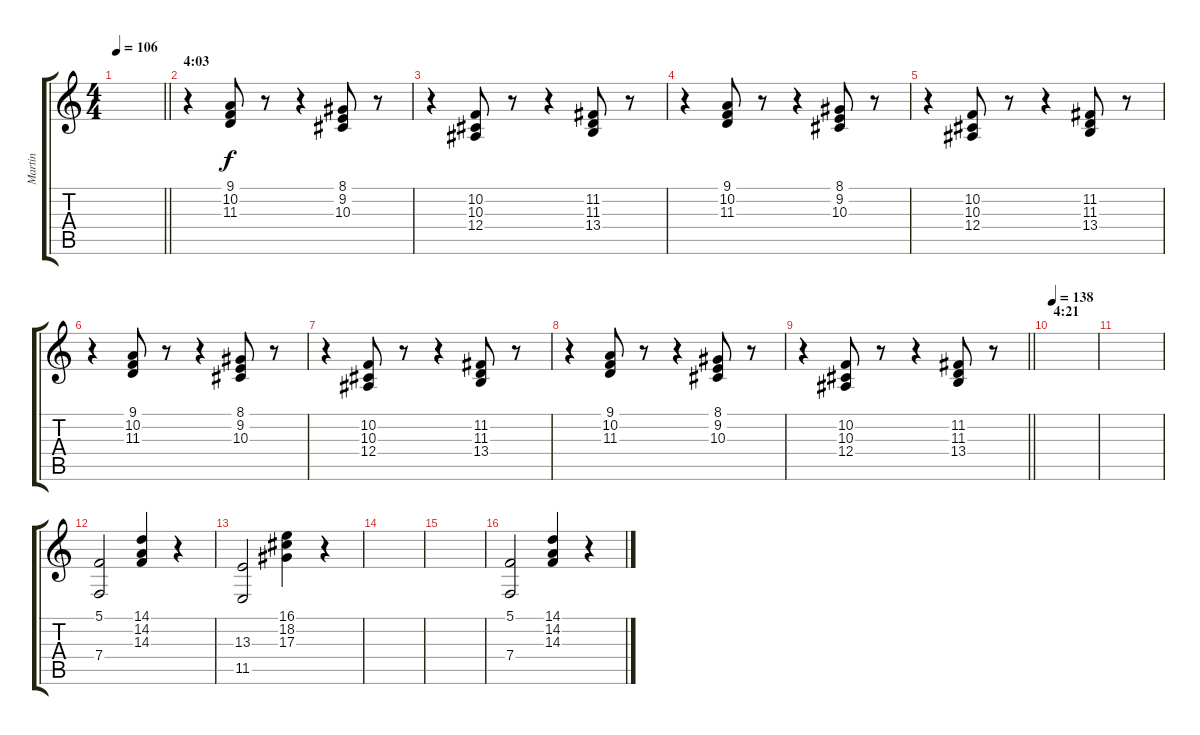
\track ("Martin" "Martin") {instrument choiraahs}
\staff {score tabs}
\tuning (C4 G3 Eb3 Bb2 F2 C2) {hide}
\ts (4 4)
\tempo 106
\clef g2
\barLineRight lightlight
\ks c
|
\section ("" "4:03")
r.4 (9.1 10.2 11.3).8 r.8 r.4 (8.1 9.2 10.3).8 r.8 |
r.4 (10.2 10.3 12.4).8 r.8 r.4 (11.2 11.3 13.4).8 r.8 |
r.4 (9.1 10.2 11.3).8 r.8 r.4 (8.1 9.2 10.3).8 r.8 |
r.4 (10.2 10.3 12.4).8 r.8 r.4 (11.2 11.3 13.4).8 r.8 |
r.4 (9.1 10.2 11.3).8 r.8 r.4 (8.1 9.2 10.3).8 r.8 |
r.4 (10.2 10.3 12.4).8 r.8 r.4 (11.2 11.3 13.4).8 r.8 |
r.4 (9.1 10.2 11.3).8 r.8 r.4 (8.1 9.2 10.3).8 r.8 |
\barLineRight lightlight
r.4 (10.2 10.3 12.4).8 r.8 r.4 (11.2 11.3 13.4).8 r.8 |
\section ("" "4:21")
\tempo 138
|
|
(5.1 7.4).2{volume 8 balance 12} (14.1 14.2 14.3).4 r.4 |
(13.3 11.5).2 (16.1 18.2 17.3).4 r.4 |
|
|
(5.1 7.4).2{volume 8 balance 12} (14.1 14.2 14.3).4 r.4
